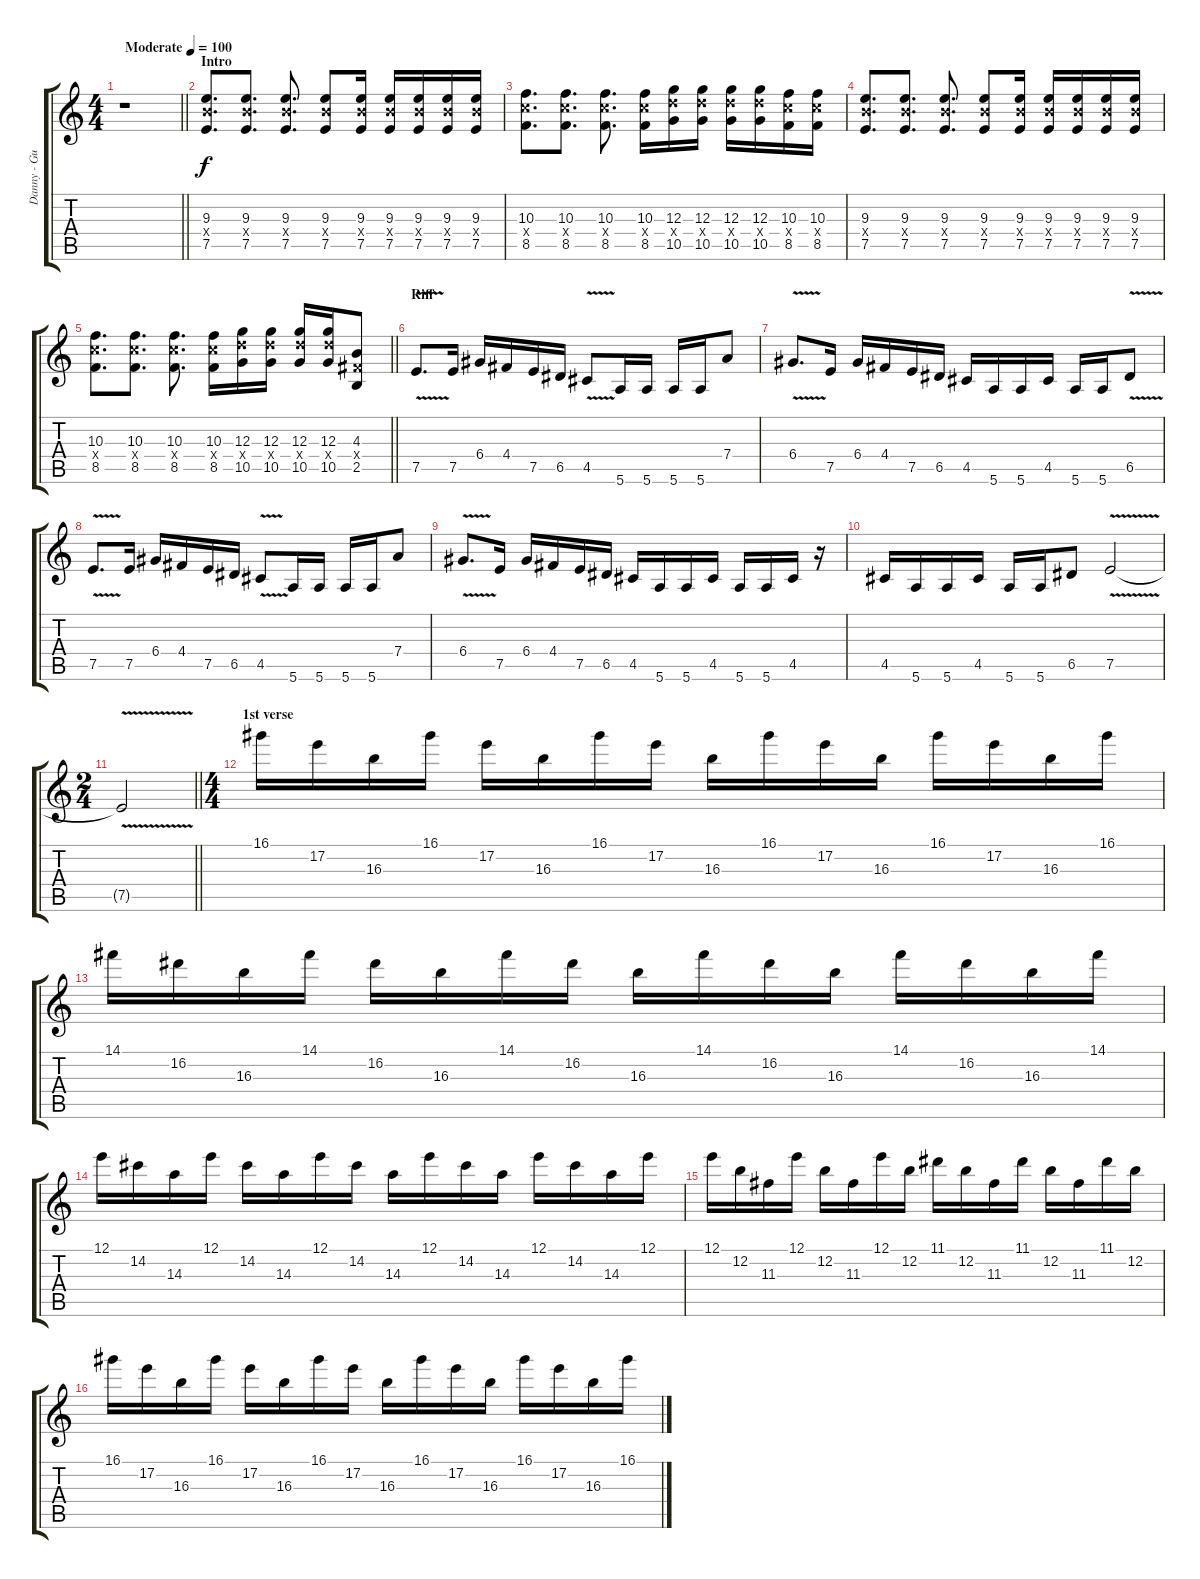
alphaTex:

\track ("Danny - Guitar" "Danny - Gu") {instrument overdrivenguitar}
\staff {score tabs}
\tuning (E4 B3 G3 D3 A2 E2) {hide}
\ts (4 4)
\tempo (100 "Moderate")
\clef g2
\barLineRight lightlight
\ks c
r.1{dy f instrument overdrivenguitar} |
\section ("" "Intro")
(9.3 9.4{x} 7.5).8{d} (9.3 9.4{x} 7.5).8{d} (9.3 9.4{x} 7.5).8{d} (9.3 9.4{x} 7.5).8 (9.3 9.4{x} 7.5).16 (9.3 9.4{x} 7.5).16 (9.3 9.4{x} 7.5).16 (9.3 9.4{x} 7.5).16 (9.3 9.4{x} 7.5).16 |
(10.3 10.4{x} 8.5).8{d} (10.3 10.4{x} 8.5).8{d} (10.3 10.4{x} 8.5).8{d} (10.3 10.4{x} 8.5).16 (12.3 12.4{x} 10.5).16 (12.3 12.4{x} 10.5).16 (12.3 12.4{x} 10.5).16 (12.3 12.4{x} 10.5).16 (10.3 10.4{x} 8.5).16 (10.3 10.4{x} 8.5).16 |
(9.3 9.4{x} 7.5).8{d} (9.3 9.4{x} 7.5).8{d} (9.3 9.4{x} 7.5).8{d} (9.3 9.4{x} 7.5).8 (9.3 9.4{x} 7.5).16 (9.3 9.4{x} 7.5).16 (9.3 9.4{x} 7.5).16 (9.3 9.4{x} 7.5).16 (9.3 9.4{x} 7.5).16 |
\barLineRight lightlight
(10.3 10.4{x} 8.5).8{d} (10.3 10.4{x} 8.5).8{d} (10.3 10.4{x} 8.5).8{d} (10.3 10.4{x} 8.5).16 (12.3 12.4{x} 10.5).16 (12.3 12.4{x} 10.5).16 (12.3 12.4{x} 10.5).16 (12.3 12.4{x} 10.5).16 (4.3 4.4{x} 2.5).8 |
\section ("" "Riff")
7.5{v}.8{d} 7.5.16 6.4.16 4.4.16 7.5.16 6.5.16 4.5{v}.8 5.6.16 5.6.16 5.6.16 5.6.16 7.4.8 |
6.4{v}.8{d} 7.5.16 6.4.16 4.4.16 7.5.16 6.5.16 4.5.16 5.6.16 5.6.16 4.5.16 5.6.16 5.6.16 6.5{v}.8 |
7.5{v}.8{d} 7.5.16 6.4.16 4.4.16 7.5.16 6.5.16 4.5{v}.8 5.6.16 5.6.16 5.6.16 5.6.16 7.4.8 |
6.4{v}.8{d} 7.5.16 6.4.16 4.4.16 7.5.16 6.5.16 4.5.16 5.6.16 5.6.16 4.5.16 5.6.16 5.6.16 4.5.16 r.16 |
4.5.16 5.6.16 5.6.16 4.5.16 5.6.16 5.6.16 6.5.8 7.5{v}.2 |
\ts (2 4)
\barLineRight lightlight
7.5{t}.2 |
\ts (4 4)
\section ("" "1st verse")
16.1.16 17.2.16 16.3.16 16.1.16 17.2.16 16.3.16 16.1.16 17.2.16 16.3.16 16.1.16 17.2.16 16.3.16 16.1.16 17.2.16 16.3.16 16.1.16 |
14.1.16 16.2.16 16.3.16 14.1.16 16.2.16 16.3.16 14.1.16 16.2.16 16.3.16 14.1.16 16.2.16 16.3.16 14.1.16 16.2.16 16.3.16 14.1.16 |
12.1.16 14.2.16 14.3.16 12.1.16 14.2.16 14.3.16 12.1.16 14.2.16 14.3.16 12.1.16 14.2.16 14.3.16 12.1.16 14.2.16 14.3.16 12.1.16 |
12.1.16 12.2.16 11.3.16 12.1.16 12.2.16 11.3.16 12.1.16 12.2.16 11.1.16 12.2.16 11.3.16 11.1.16 12.2.16 11.3.16 11.1.16 12.2.16 |
16.1.16 17.2.16 16.3.16 16.1.16 17.2.16 16.3.16 16.1.16 17.2.16 16.3.16 16.1.16 17.2.16 16.3.16 16.1.16 17.2.16 16.3.16 16.1.16
